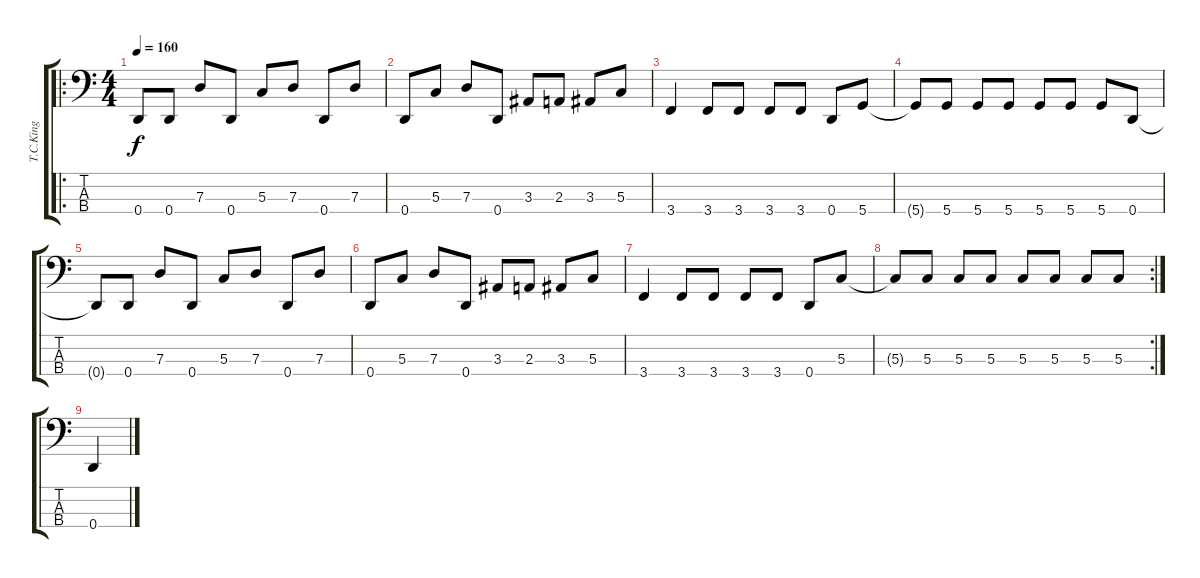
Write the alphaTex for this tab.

\track ("T.C.King" "T.C.King") {instrument electricbasspick}
\staff {score tabs}
\tuning (F2 C2 G1 D1) {hide}
\ro
\ts (4 4)
\tempo 160
\clef f4
\ks c
0.4.8{dy f} 0.4.8 7.3.8 0.4.8 5.3.8 7.3.8 0.4.8 7.3.8 |
0.4.8 5.3.8 7.3.8 0.4.8 3.3.8 2.3.8 3.3.8 5.3.8 |
3.4.4 3.4.8 3.4.8 3.4.8 3.4.8 0.4.8 5.4.8 |
5.4{t}.8 5.4.8 5.4.8 5.4.8 5.4.8 5.4.8 5.4.8 0.4.8 |
0.4{t}.8 0.4.8 7.3.8 0.4.8 5.3.8 7.3.8 0.4.8 7.3.8 |
0.4.8 5.3.8 7.3.8 0.4.8 3.3.8 2.3.8 3.3.8 5.3.8 |
3.4.4 3.4.8 3.4.8 3.4.8 3.4.8 0.4.8 5.3.8 |
\rc 2
5.3{t}.8 5.3.8 5.3.8 5.3.8 5.3.8 5.3.8 5.3.8 5.3.8 |
0.4.4
